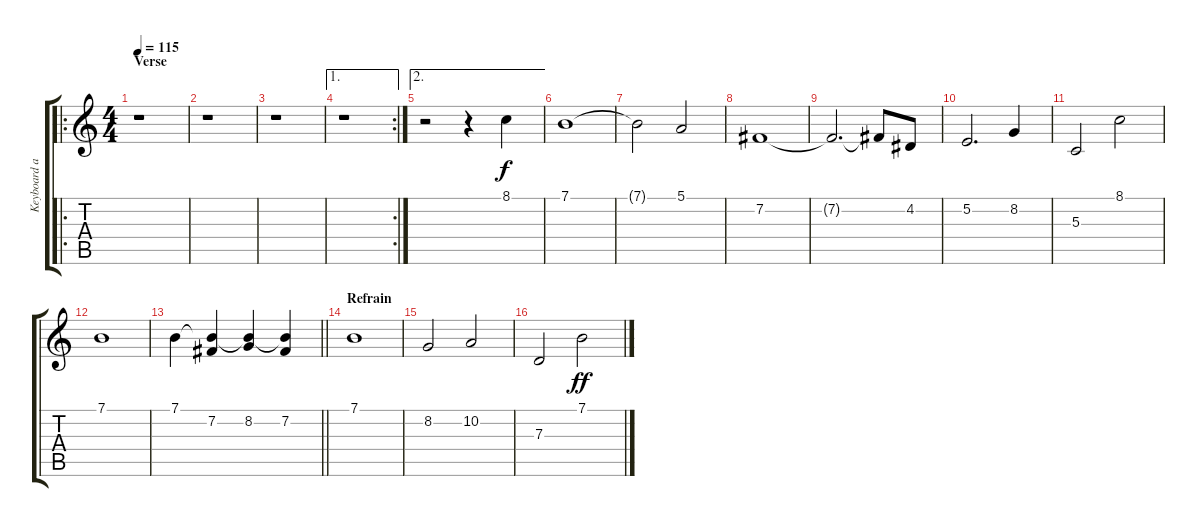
\track ("Keyboard and High strings" "Keyboard a") {instrument stringensemble1}
\staff {score tabs}
\tuning (E4 B3 G3 D3 A2 E2) {hide}
\ro
\ts (4 4)
\section ("" "Verse")
\tempo 115
\clef g2
\ks c
r.1{dy f} |
r.1 |
r.1 |
\ae 1
\rc 2
r.1 |
\ae 2
r.2 r.4 8.1.4{volume 13} |
7.1.1 |
7.1{t}.2 5.1.2 |
7.2.1 |
7.2{t}.2{d} 7.2{t}.8 4.2.8 |
5.2.2{d} 8.2.4 |
5.3.2 8.1.2 |
7.1.1 |
\barLineRight lightlight
7.1.4 (7.1{t} 7.2).4 (7.1{t} 8.2).4 (7.1{t} 7.2).4 |
\section ("" "Refrain")
7.1.1{volume 14} |
8.2.2 10.2.2 |
7.3.2 7.1.2{dy ff}
